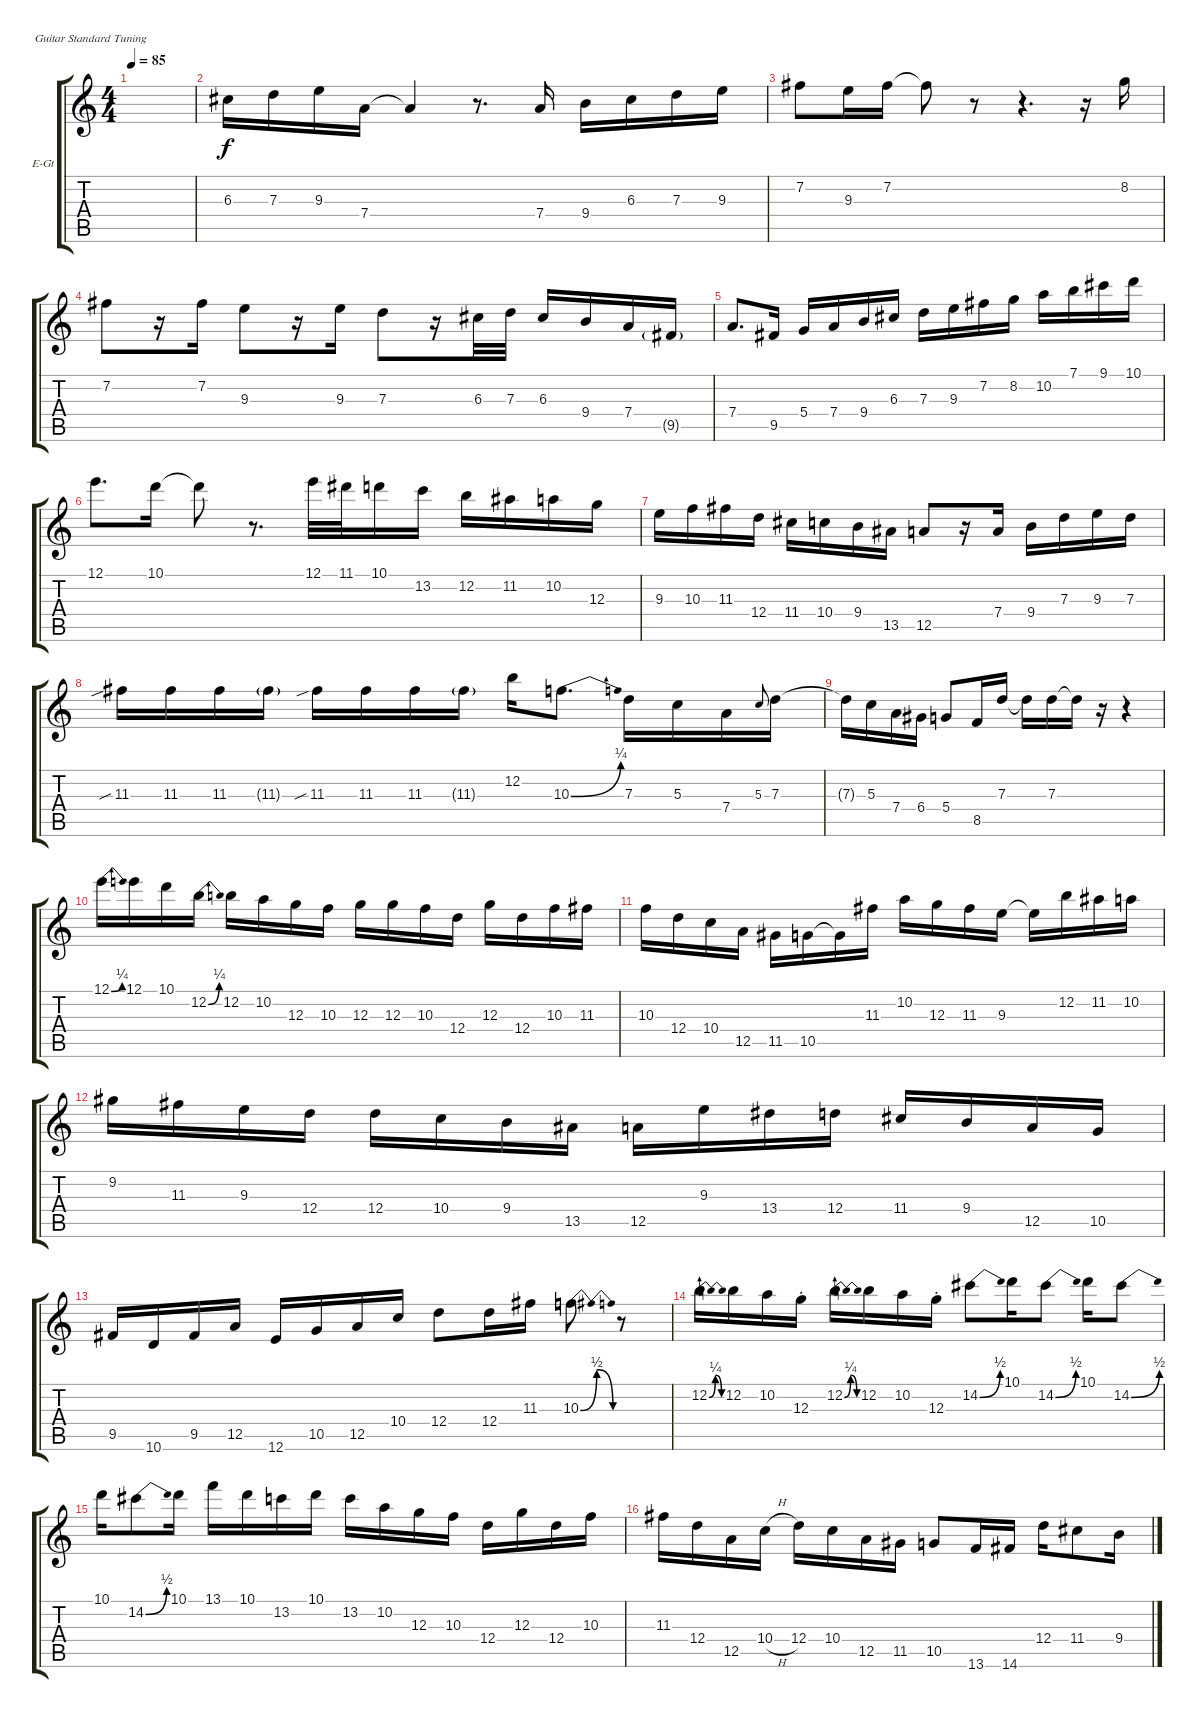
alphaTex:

\defaultSystemsLayout 4
\bracketExtendMode groupsimilarinstruments
\firstSystemTrackNameOrientation horizontal
\otherSystemsTrackNameOrientation horizontal
\track ("Electric Guitar" "E-Gt") {instrument electricguitarclean}
\staff {score tabs}
\tuning (E4 B3 G3 D3 A2 E2)
\ts (4 4)
\ac
\tempo 85
\clef g2
\scale
0.464
\ks c
|
\scale
0.292 6.3.16 7.3.16 9.3.16 7.4.16 7.4{t}.4 r.8{d} 7.4.16 9.4.16 6.3.16 7.3.16 9.3.16 |
\scale
0.244 7.2.8 9.3.16 7.2.16 7.2{t}.8 r.8 r.4{d} r.16 8.2.16 |
7.2.8 r.16 7.2.16 9.3.8 r.16 9.3.16 7.3.8 r.16 6.3.32 7.3.32 6.3.16 9.4.16 7.4.16 9.5{g}.16 |
7.4.8{d} 9.5.16 5.4.16 7.4.16 9.4.16 6.3.16 7.3.16 9.3.16 7.2.16 8.2.16 10.2.16 7.1.16 9.1.16 10.1.16 |
12.1.8{d} 10.1.16 10.1{t}.8 r.8{d} 12.1.32 11.1.32 10.1.16 13.2.16 12.2.16 11.2.16 10.2.16 12.3.16 |
9.3.16 10.3.16 11.3.16 12.4.16 11.4.16 10.4.16 9.4.16 13.5.16 12.5.8 r.16 7.4.16 9.4.16 7.3.16 9.3.16 7.3.16 |
11.3{sib}.16 11.3.16 11.3.16 11.3{g}.16 11.3{sib}.16 11.3.16 11.3.16 11.3{g}.16 12.2.16 10.3{be (bend 0 0 14.399999999999999 1)}.8{d} 7.3.16 5.3.16 7.4.16 5.3.8{gr onbeat} 7.3.16 |
7.3{t}.16 5.3.16 7.4.16 6.4.16 5.4.8 8.5.16 7.3.16 7.3{t}.16 7.3.16 7.3{t}.16 r.16 r.4 |
12.1{be (bend 0 0 6 1)}.16 12.1.16 10.1.16 12.2{be (bend 0 0 4.2 1)}.16 12.2.16 10.2.16 12.3.16 10.3.16 12.3.16 12.3.16 10.3.16 12.4.16 12.3.16 12.4.16 10.3.16 11.3.16 |
10.3.16 12.4.16 10.4.16 12.5.16 11.5.16 10.5.16 10.5{t}.16 11.3.16 10.2.16 12.3.16 11.3.16 9.3.16 9.3{t}.16 12.2.16 11.2.16 10.2.16 |
9.2.16 11.3.16 9.3.16 12.4.16 12.4.16 10.4.16 9.4.16 13.5.16 12.5.16 9.3.16 13.4.16 12.4.16 11.4.16 9.4.16 12.5.16 10.5.16 |
9.5.16 10.6.16 9.5.16 12.5.16 12.6.16 10.5.16 12.5.16 10.4.16 12.4.8 12.4.16 11.3.16 10.3{be (bendrelease 0 0 10.799999999999999 2 20.4 2 30 0)}.8 r.8 |
12.2{be (bendrelease 0 0 3 1 6.6 1 9.6 0)}.16 12.2.16 10.2.16 12.3{st}.16 12.2{be (bendrelease 0 0 3 1 6.6 1 9.6 0)}.16 12.2.16 10.2.16 12.3{st}.16 14.2{be (bend 0 0 15 2)}.8 10.1.16 14.2{be (bend 0 0 15 2)}.8 10.1.16 14.2{be (bend 0 0 15 2)}.8 |
10.1.16 14.2{be (bend 0 0 15 2)}.8 10.1.16 13.1.16 10.1.16 13.2.16 10.1.16 13.2.16 10.2.16 12.3.16 10.3.16 12.4.16 12.3.16 12.4.16 10.3.16 |
11.3.16 12.4.16 12.5.16 10.4{h}.16 12.4.16 10.4.16 12.5.16 11.5.16 10.5.8 13.6.16 14.6.16 12.4.16 11.4.8 9.4.16
